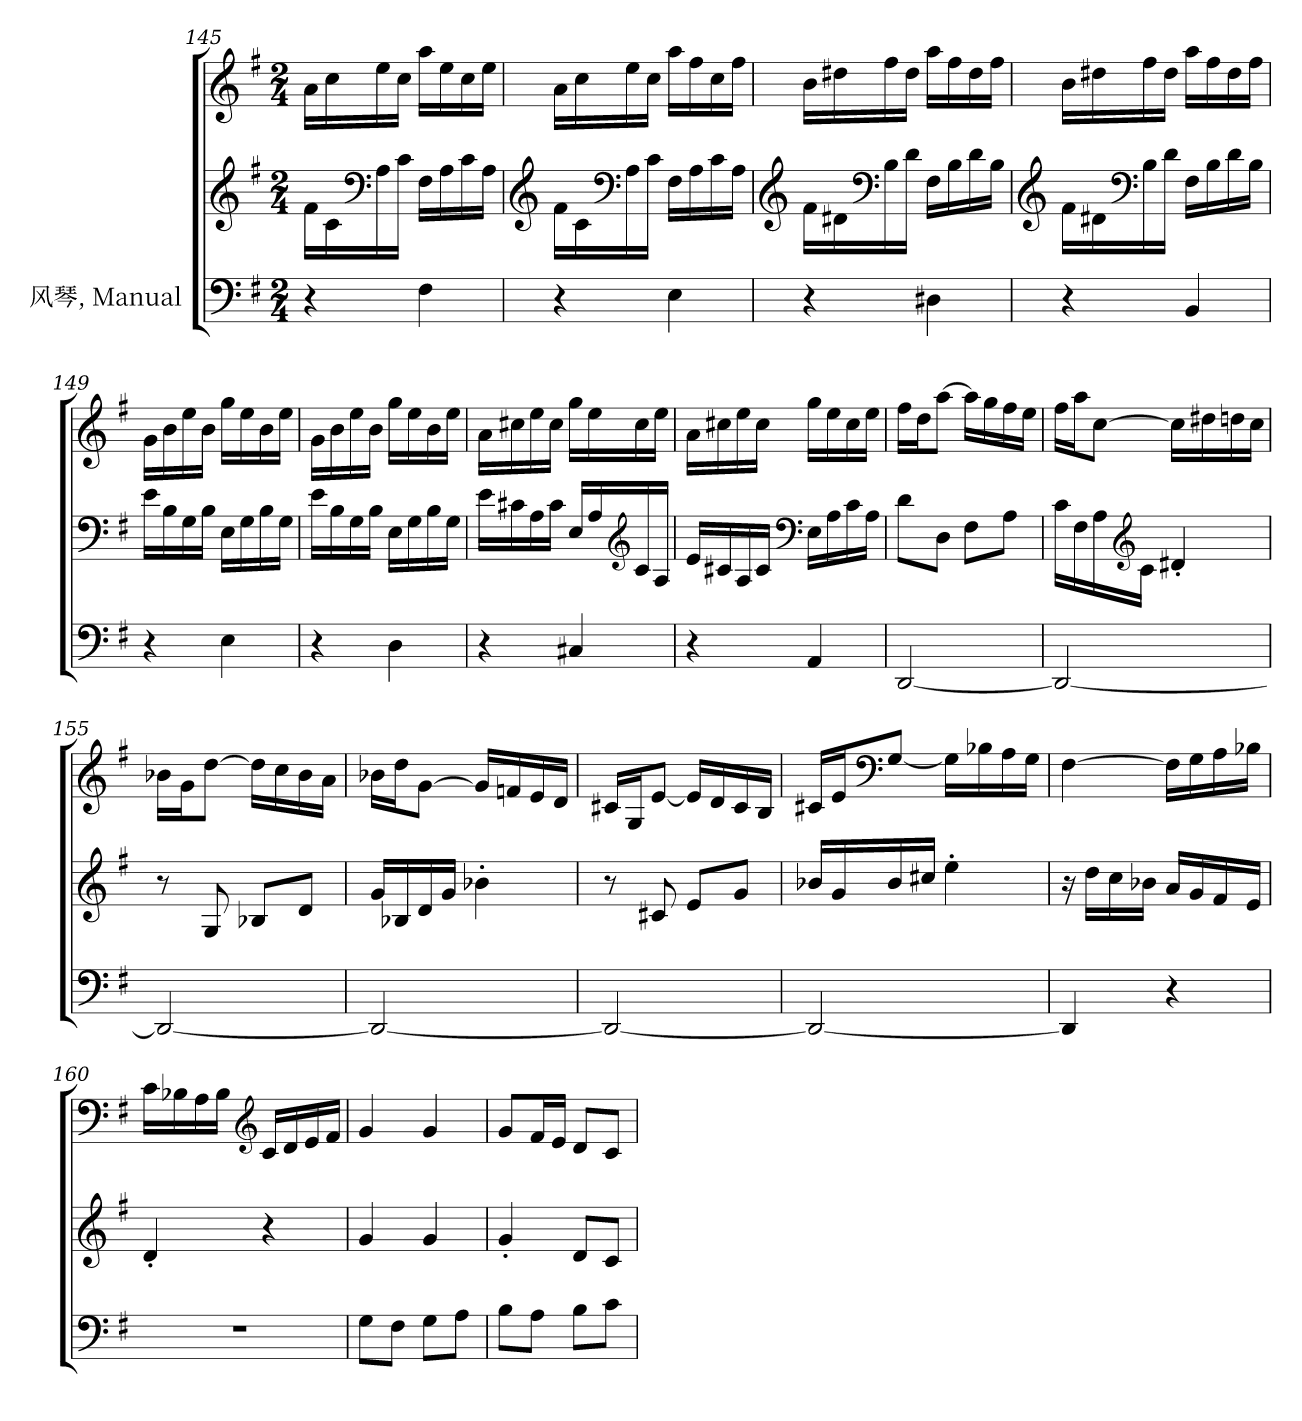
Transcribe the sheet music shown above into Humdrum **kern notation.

**kern	**kern	**kern
*part1	*part1	*part1
*staff3	*staff2	*staff1
*I"风琴, Manual	*	*
*clefF4	*clefG2	*clefG2
*k[f#]	*k[f#]	*k[f#]
*M2/4	*M2/4	*M2/4
=145	=145	=145
4r	16f#\LL	16a\LL
.	16c\	16cc\
*	*clefF4	*
.	16A\	16ee\
.	16c\JJ	16cc\JJ
4F#\	16F#\LL	16aa\LL
.	16A\	16ee\
.	16c\	16cc\
.	16A\JJ	16ee\JJ
=146	=146	=146
*	*clefG2	*
4r	16f#\LL	16a\LL
.	16c\	16cc\
*	*clefF4	*
.	16A\	16ee\
.	16c\JJ	16cc\JJ
4E\	16F#\LL	16aa\LL
.	16A\	16ff#\
.	16c\	16cc\
.	16A\JJ	16ff#\JJ
=147	=147	=147
*	*clefG2	*
4r	16f#\LL	16b\LL
.	16d#X\	16dd#X\
*	*clefF4	*
.	16B\	16ff#\
.	16d#\JJ	16dd#\JJ
4D#X\	16F#\LL	16aa\LL
.	16B\	16ff#\
.	16d#\	16dd#\
.	16B\JJ	16ff#\JJ
!!LO:PB:g=z
=148	=148	=148
*	*clefG2	*
4r	16f#\LL	16b\LL
.	16d#X\	16dd#X\
*	*clefF4	*
.	16B\	16ff#\
.	16d#\JJ	16dd#\JJ
4BB/	16F#\LL	16aa\LL
.	16B\	16ff#\
.	16d#\	16dd#\
.	16B\JJ	16ff#\JJ
=149	=149	=149
4r	16e\LL	16g\LL
.	16B\	16b\
.	16G\	16ee\
.	16B\JJ	16b\JJ
4E\	16E\LL	16gg\LL
.	16G\	16ee\
.	16B\	16b\
.	16G\JJ	16ee\JJ
=150	=150	=150
4r	16e\LL	16g\LL
.	16B\	16b\
.	16G\	16ee\
.	16B\JJ	16b\JJ
4D\	16E\LL	16gg\LL
.	16G\	16ee\
.	16B\	16b\
.	16G\JJ	16ee\JJ
=151	=151	=151
4r	16e\LL	16a\LL
.	16c#X\	16cc#X\
.	16A\	16ee\
.	16c#\JJ	16cc#\JJ
4C#X/	16E/LL	16gg\LL
.	16A/	16ee\
*	*clefG2	*
.	16c#/	16cc#\
.	16A/JJ	16ee\JJ
!!LO:LB:g=z
=152	=152	=152
4r	16e/LL	16a\LL
.	16c#X/	16cc#X\
.	16A/	16ee\
.	16c#/JJ	16cc#\JJ
*	*clefF4	*
4AA/	16E\LL	16gg\LL
.	16A\	16ee\
.	16c#\	16cc#\
.	16A\JJ	16ee\JJ
=153	=153	=153
[2DD/	8d\L	16ff#\LL
.	.	16dd\J
.	8D\J	[8aa\J
.	8F#\L	16aa\LL]
.	.	16gg\
.	8A\J	16ff#\
.	.	16ee\JJ
=154	=154	=154
2DD/_	16c\LL	16ff#\LL
.	16F#\	16aa\J
.	16A\	[8cc\J
*	*clefG2	*
.	16c\JJ	.
.	4d#X'/	16cc\LL]
.	.	16dd#X\
.	.	16ddn\
.	.	16cc\JJ
=155	=155	=155
2DD/_	8r	16b-X\LL
.	.	16g\J
.	8G/	[8dd\J
.	8B-X/L	16dd\LL]
.	.	16cc\
.	8d/J	16b-\
.	.	16a\JJ
!!LO:LB:g=z
=156	=156	=156
2DD/_	16g/LL	16b-X\LL
.	16B-X/	16dd\J
.	16d/	[8g\J
.	16g/JJ	.
.	4b-X'\	16g/LL]
.	.	16fn/
.	.	16e/
.	.	16d/JJ
=157	=157	=157
2DD/_	8r	16c#X/LL
.	.	16G/J
.	8c#X/	[8e/J
.	8e/L	16e/LL]
.	.	16d/
.	8g/J	16c#/
.	.	16B/JJ
=158	=158	=158
2DD/_	16b-X/LL	16c#X/LL
.	16g/	16e/J
*	*	*clefF4
.	16b-/	[8G/J
.	16cc#X/JJ	.
.	4ee'\	16G\LL]
.	.	16B-X\
.	.	16A\
.	.	16G\JJ
=159	=159	=159
4DD/]	16r	[4F#\
.	16dd\LL	.
.	16cc\	.
.	16b-X\JJ	.
4r	16a/LL	16F#\LL]
.	16g/	16G\
.	16f#/	16A\
.	16e/JJ	16B-X\JJ
!!LO:LB:g=z
=160	=160	=160
2r	4d'/	16c\LL
.	.	16B-X\
.	.	16A\
.	.	16B-\JJ
*	*	*clefG2
.	4r	16c/LL
.	.	16d/
.	.	16e/
.	.	16f#/JJ
=161	=161	=161
8G\L	4g/	4g/
8F#\J	.	.
8G\L	4g/	4g/
8A\J	.	.
=162	=162	=162
8B\L	4g'/	8g/L
8A\J	.	16f#/L
.	.	16e/JJ
8B\L	8d/L	8d/L
8c\J	8c/J	8c/J
=	=	=
*-	*-	*-
